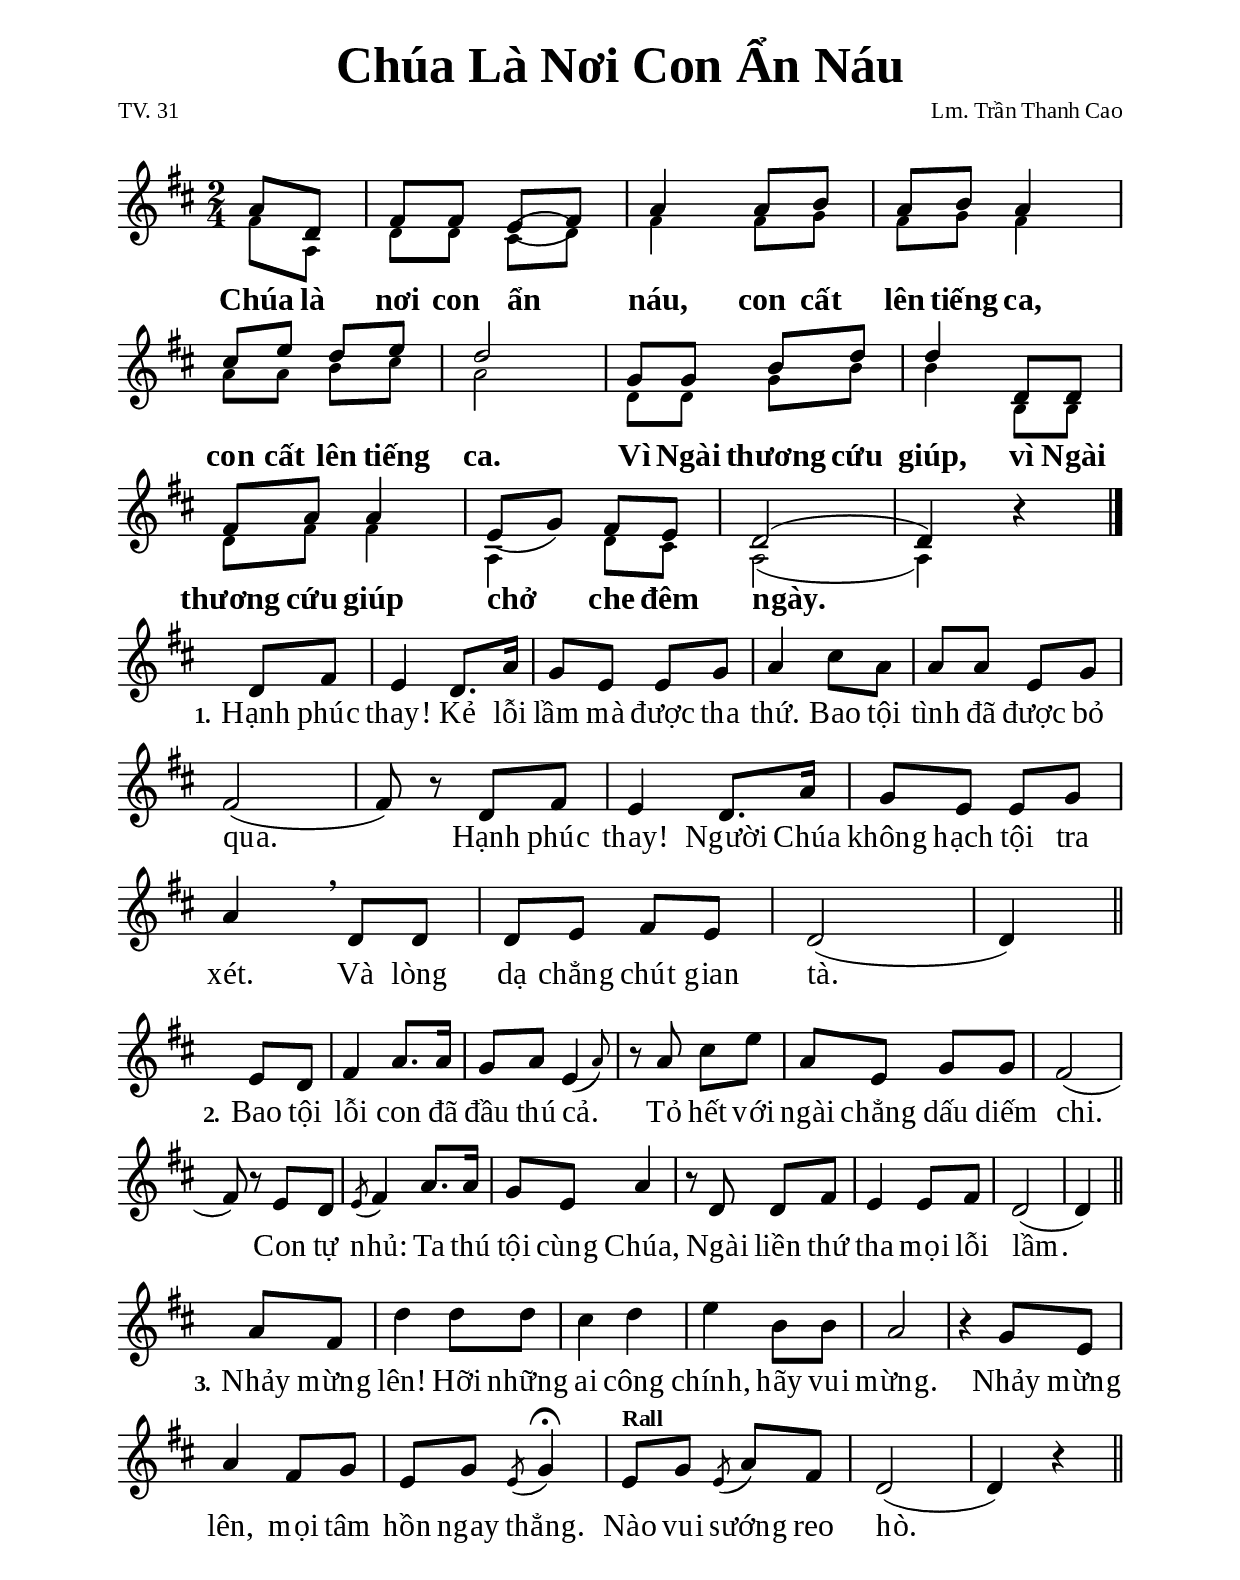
% Cài đặt chung
\version "2.20.0"
\include "english.ly"

\header {
  title = \markup { \fontsize #3 "Chúa Là Nơi Con Ẩn Náu" }
  poet = "TV. 31"
  composer = "Lm. Trần Thanh Cao"
  arranger = " "
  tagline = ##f
}

\paper {
  #(set-paper-size "a4")
  top-margin = 10\mm
  bottom-margin = 10\mm
  left-margin = 20\mm
  right-margin = 20\mm
  indent = #0
  #(define fonts
    (make-pango-font-tree
      "Liberation Serif"
      "Liberation Serif"
      "Liberation Serif"
      (/ 20 20)))
  page-count = #1
}

% Nhạc điệp khúc
nhacDiepKhucSop = \relative c'' {
  \partial 4 a8 d, |
  fs fs e _(fs) |
  a4 a8 b |
  a b a4 |
  cs8 e d e |
  d2 |
  g,8 g b d |
  d4 d,8 d |
  fs a a4 |
  e8 _(g) fs e |
  d2 ( |
  d4) r \bar "|."
}

nhacDiepKhucBass = \relative c' {
  \override NoteHead.font-size = #-2
  \partial 4 fs8 a, |
  d d cs ^(d) |
  fs4 fs8 g |
  fs g fs4 |
  a8 a b cs |
  a2 |
  d,8 d g b |
  b4 b,8 b |
  d fs fs4 |
  a, d8 cs |
  a2 ( |
  a4) r
}

% Nhạc phiên khúc
nhacPhienKhucMot = \relative c' {
  \partial 4 d8 fs |
  e4 d8. a'16 |
  g8 e e g |
  a4 cs8 a |
  a a e g |
  fs2 ( |
  fs8) r d fs |
  e4 d8. a'16 |
  g8 e e g |
  a4 \breathe d,8 d |
  d e fs e |
  d2 ( |
  d4) \bar "||"
}

nhacPhienKhucHai = \relative c' {
  \partial 4 e8 d |
  fs4 a8. a16 |
  g8 a \afterGrace e4 (a8) |
  r8 a cs e |
  a, e g g |
  fs2 ( |
  fs8) r e d |
  \acciaccatura e8 fs4 a8. a16 |
  g8 e a4 |
  r8 d, d fs |
  e4 e8 fs |
  d2 ( |
  d4) \bar "||"
}

nhacPhienKhucBa = \relative c'' {
  \partial 4 a8 fs |
  d'4 d8 d |
  cs4 d |
  e b8 b |
  a2 |
  r4 g8 e |
  a4 fs8 g |
  e g \acciaccatura e8 g4 \fermata |
  \tempo "Rall" e8 g \acciaccatura e8 a fs |
  d2 ( |
  d4) r \bar "||"
}

% Lời điệp khúc
loiDiepKhuc = \lyricmode {
  Chúa là nơi con ẩn náu, con cất lên tiếng ca,
  con cất lên tiếng ca.
  Vì Ngài thương cứu giúp,
  vì Ngài thương cứu giúp chở che đêm ngày.
}

% Lời phiên khúc
loiPhienKhucMot = \lyricmode {
  \set stanza = #"1."
  Hạnh phúc thay! Kẻ lỗi lầm mà được tha thứ.
  Bao tội tình đã được bỏ qua.
  Hạnh phúc thay! Người Chúa không hạch tội tra xét.
  Và lòng dạ chẳng chút gian tà.
}

loiPhienKhucHai = \lyricmode {
  \set stanza = #"2."
  Bao tội lỗi con đã đầu thú cả.
  Tỏ hết với ngài chẳng dấu diếm chi.
  Con tự nhủ: Ta thú tội cùng Chúa,
  Ngài liền thứ tha mọi lỗi lầm.
}

loiPhienKhucBa = \lyricmode {
  \set stanza = #"3."
  Nhảy mừng lên! Hỡi những ai công chính,
  hãy vui mừng.
  Nhảy mừng lên, mọi tâm hồn ngay thẳng.
  Nào vui sướng reo hò.
}


% Dàn trang
\score {
  \new ChoirStaff <<
    \new Staff = diepKhuc \with {
        \consists "Merge_rests_engraver"
        \magnifyStaff #(magstep +1)
      }
      <<
      \new Voice = beSop {
        \voiceOne \key d \major \time 2/4 \nhacDiepKhucSop
      }
      \new Voice = beBas {
        \voiceTwo \key d \major \time 2/4 \nhacDiepKhucBass
      }
    >>
    \new Lyrics \lyricsto beSop \loiDiepKhuc
  >>
  \layout {
    \override Lyrics.LyricText.font-series = #'bold
    \override Lyrics.LyricText.font-size = #+3
    \override Lyrics.LyricSpace.minimum-distance = #0.5
    \override Score.BarNumber.break-visibility = ##(#f #f #f)
  }
}

\score {
  \new ChoirStaff <<
    \new Staff = phienKhuc \with {
        \magnifyStaff #(magstep +1)
      }
      <<
      \new Voice = beSop {
        \key d \major \time 2/4 \nhacPhienKhucMot
      }
    >>
    \new Lyrics \lyricsto beSop \loiPhienKhucMot
  >>
  \layout {
    \override Staff.TimeSignature.transparent = ##t
    \override Lyrics.LyricText.font-size = #+3
    \override Lyrics.LyricSpace.minimum-distance = #0.5
    \override Score.BarNumber.break-visibility = ##(#f #f #f)
  }
}

\score {
  \new ChoirStaff <<
    \new Staff = phienKhuc \with {
        \magnifyStaff #(magstep +1)
      }
      <<
      \new Voice = beSop {
        \key d \major \time 2/4 \nhacPhienKhucHai
      }
    >>
    \new Lyrics \lyricsto beSop \loiPhienKhucHai
  >>
  \layout {
    \override Staff.TimeSignature.transparent = ##t
    \override Lyrics.LyricText.font-size = #+3
    \override Lyrics.LyricSpace.minimum-distance = #0.5
    \override Score.BarNumber.break-visibility = ##(#f #f #f)
  }
}

\score {
  \new ChoirStaff <<
    \new Staff = phienKhuc \with {
        \magnifyStaff #(magstep +1)
      }
      <<
      \new Voice = beSop {
        \key d \major \time 2/4 \nhacPhienKhucBa
      }
    >>
    \new Lyrics \lyricsto beSop \loiPhienKhucBa
  >>
  \layout {
    \override Staff.TimeSignature.transparent = ##t
    \override Lyrics.LyricText.font-size = #+3
    \override Lyrics.LyricSpace.minimum-distance = #0.5
    \override Score.BarNumber.break-visibility = ##(#f #f #f)
  }
}
